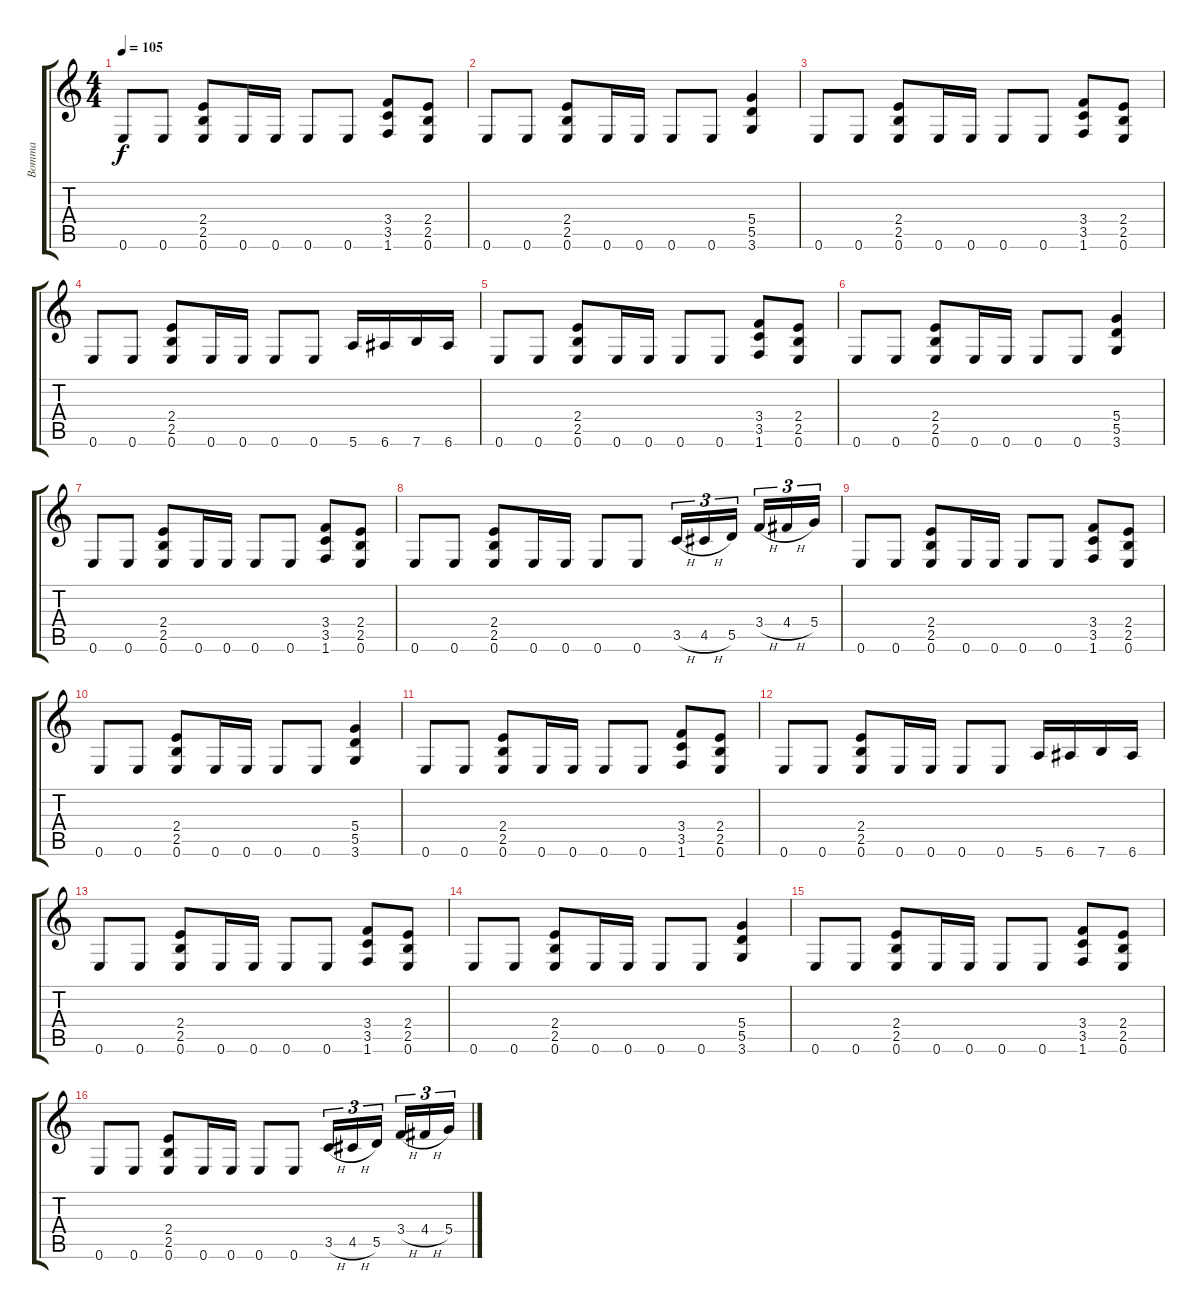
\track ("Bomma" "Bomma") {instrument distortionguitar}
\staff {score tabs}
\tuning (E4 B3 G3 D3 A2 E2) {hide}
\ts (4 4)
\tempo 105
\clef g2
\ks c
0.6.8{dy f instrument distortionguitar} 0.6.8 (2.4 2.5 0.6).8 0.6.16 0.6.16 0.6.8 0.6.8 (3.4 3.5 1.6).8 (2.4 2.5 0.6).8 |
0.6.8 0.6.8 (2.4 2.5 0.6).8 0.6.16 0.6.16 0.6.8 0.6.8 (5.4 5.5 3.6).4 |
0.6.8 0.6.8 (2.4 2.5 0.6).8 0.6.16 0.6.16 0.6.8 0.6.8 (3.4 3.5 1.6).8 (2.4 2.5 0.6).8 |
0.6.8 0.6.8 (2.4 2.5 0.6).8 0.6.16 0.6.16 0.6.8 0.6.8 5.6.16 6.6.16 7.6.16 6.6.16 |
0.6.8 0.6.8 (2.4 2.5 0.6).8 0.6.16 0.6.16 0.6.8 0.6.8 (3.4 3.5 1.6).8 (2.4 2.5 0.6).8 |
0.6.8 0.6.8 (2.4 2.5 0.6).8 0.6.16 0.6.16 0.6.8 0.6.8 (5.4 5.5 3.6).4 |
0.6.8 0.6.8 (2.4 2.5 0.6).8 0.6.16 0.6.16 0.6.8 0.6.8 (3.4 3.5 1.6).8 (2.4 2.5 0.6).8 |
0.6.8 0.6.8 (2.4 2.5 0.6).8 0.6.16 0.6.16 0.6.8 0.6.8 3.5{h}.16{tu (3 2)} 4.5{h}.16{tu (3 2)} 5.5.16{tu (3 2)} 3.4{h}.16{tu (3 2)} 4.4{h}.16{tu (3 2)} 5.4.16{tu (3 2)} |
0.6.8 0.6.8 (2.4 2.5 0.6).8 0.6.16 0.6.16 0.6.8 0.6.8 (3.4 3.5 1.6).8 (2.4 2.5 0.6).8 |
0.6.8 0.6.8 (2.4 2.5 0.6).8 0.6.16 0.6.16 0.6.8 0.6.8 (5.4 5.5 3.6).4 |
0.6.8 0.6.8 (2.4 2.5 0.6).8 0.6.16 0.6.16 0.6.8 0.6.8 (3.4 3.5 1.6).8 (2.4 2.5 0.6).8 |
0.6.8 0.6.8 (2.4 2.5 0.6).8 0.6.16 0.6.16 0.6.8 0.6.8 5.6.16 6.6.16 7.6.16 6.6.16 |
0.6.8 0.6.8 (2.4 2.5 0.6).8 0.6.16 0.6.16 0.6.8 0.6.8 (3.4 3.5 1.6).8 (2.4 2.5 0.6).8 |
0.6.8 0.6.8 (2.4 2.5 0.6).8 0.6.16 0.6.16 0.6.8 0.6.8 (5.4 5.5 3.6).4 |
0.6.8 0.6.8 (2.4 2.5 0.6).8 0.6.16 0.6.16 0.6.8 0.6.8 (3.4 3.5 1.6).8 (2.4 2.5 0.6).8 |
0.6.8 0.6.8 (2.4 2.5 0.6).8 0.6.16 0.6.16 0.6.8 0.6.8 3.5{h}.16{tu (3 2)} 4.5{h}.16{tu (3 2)} 5.5.16{tu (3 2)} 3.4{h}.16{tu (3 2)} 4.4{h}.16{tu (3 2)} 5.4.16{tu (3 2)}
